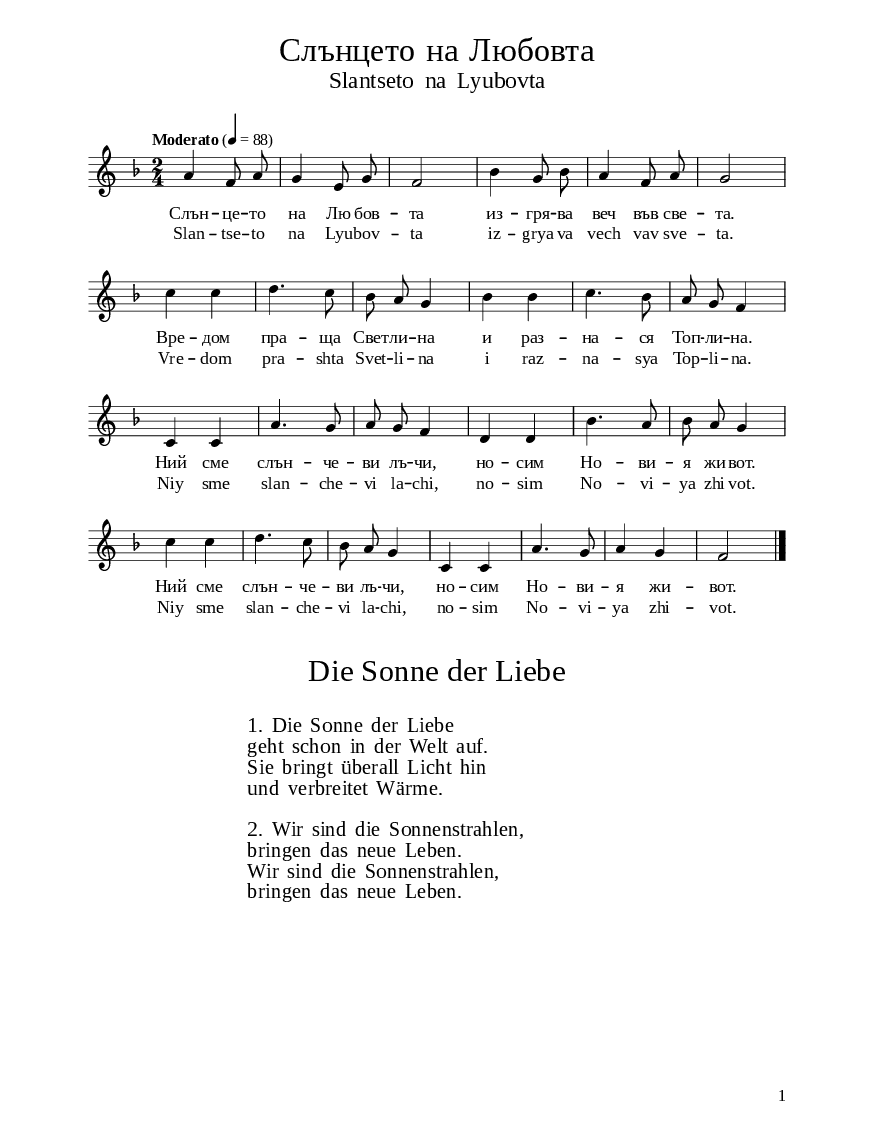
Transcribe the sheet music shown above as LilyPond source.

\version "2.18.2"

\paper {
  #(set-paper-size "a5")
}

\bookpart {
\paper {
  print-all-headers = ##t
  print-page-number = ##t
  print-first-page-number = ##t

  % put page numbers on the bottom
  oddHeaderMarkup = \markup ""
  evenHeaderMarkup = \markup ""
  oddFooterMarkup = \markup
    \fill-line {
      ""
      \on-the-fly #print-page-number-check-first \fromproperty #'page:page-number-string
    }
  evenFooterMarkup = \markup
    \fill-line {
      \on-the-fly #print-page-number-check-first \fromproperty #'page:page-number-string
      ""
    }

  left-margin = 1.5\cm
  right-margin = 1.5\cm
  top-margin = 1.6\cm
  bottom-margin = 1.2\cm
  ragged-bottom = ##t % do not spread the staves to fill the whole vertical space

  % change lyrics and titles font (affects notes also)
  fonts =
    #(make-pango-font-tree
     "Times New Roman"
     "DejaVu Sans"
     "DejaVu Sans Mono"
     (/ (* staff-height pt) 3.6))

  % change distance between staves
  system-system-spacing =
    #'((basic-distance . 12)
       (minimum-distance . 6)
       (padding . 1)
       (stretchability . 12))
}

\header {
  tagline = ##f
}

\score{
  \layout { 
    indent = 0.0\cm % remove first line indentation
    %ragged-last = ##t % do not spread last line to fill the whole space
    \context {
      \Score
      \omit BarNumber %remove bar numbers
    } % context

    \context { % change staff size
      \Staff
      fontSize = #+0 % affects notes size only
      \override StaffSymbol #'staff-space = #(magstep -3)
      \override StaffSymbol #'thickness = #0.5
      \override BarLine #'hair-thickness = #1
      %\override StaffSymbol #'ledger-line-thickness = #'(0 . 0)
    }

    \context { % adjust space between staff and lyrics and between the two lyric lines
      \Lyrics
      \override VerticalAxisGroup.nonstaff-relatedstaff-spacing = #'((basic-distance . 4.5))
      \override VerticalAxisGroup.nonstaff-nonstaff-spacing = #'((minimum-distance . 2))
    }
  } % layout

 \new Voice \absolute  {
    \clef treble
    \key f \major
    \time 2/4 \tempo "Moderato" 4 = 88
    \autoBeamOff
    a'4 f'8 a' | g'4 e'8 g' | f'2 | bes'4 g'8 bes' | a'4 f'8 a' | g'2 \break | 
    c''4 c'' | d''4. c''8 | bes'8 a' g'4 | bes'4 bes' | c''4. bes'8 | a'8 g' f'4 \break | 
    c'4 c' | a'4. g'8 | a'8 g' f'4 | d'4 d' | bes'4. a'8 | bes'8 a' g'4 \break |
    c''4 c'' | d''4. c''8 | bes'8 a' g'4 | c'4 c' | a'4. g'8 | a'4 g' | f'2 |\break \bar "|."
  }
  
  \addlyrics {
    Слън -- це -- то на Лю -- бов -- та из -- гря -- ва веч във све -- та. 
    Вре -- дом пра -- ща Свет -- ли -- на и раз -- на -- ся Топ -- ли -- на. 
    Ний сме слън -- че -- ви лъ -- чи, но -- сим Но -- ви -- я жи -- вот.
    Ний сме слън -- че -- ви лъ -- чи, но -- сим Но -- ви -- я жи -- вот.
  }

  \addlyrics {
    Slan -- tse -- to na Lyu -- bov -- ta iz -- grya -- va vech vav sve -- ta. 
    Vre -- dom pra -- shta Svet -- li -- na i raz -- na -- sya Top -- li -- na. 
    Niy sme slan -- che -- vi la -- chi, no -- sim No -- vi -- ya zhi -- vot.
    Niy sme slan -- che -- vi la -- chi, no -- sim No -- vi -- ya zhi -- vot.
  }
  
  \header {
    title = \markup \column \normal-text \fontsize #2.5 {
              \center-align
              \line {  Слънцето на Любовта }
              \vspace #-0.6
              \center-align
              \line \fontsize #-3 { Slantseto na Lyubovta }
              \vspace #-0.8
              \center-align
              \line \fontsize #-3 { " " }
            }
  }
  
  \midi{}

} % score



\markup \fontsize #+2.5 {
    \hspace #1
    \override #'(baseline-skip . 2.4) % affects space between column lines
    \column {
     
    }

    \hspace #5
    \override #'(baseline-skip . 2.4)
    \column {
      
    } %column
} % markup



% include foreign translation(s) of the song
\version "2.18.2"

\markup \fill-line { \fontsize #6 "Die Sonne der Liebe" }
\markup \null
\markup \null
\markup \fontsize #+2.5 {
  \hspace #14
  \override #'(baseline-skip . 2)
  \column {
    \line { " " }
     \line { " " 1. Die Sonne der Liebe}

\line { " " geht schon in der Welt auf.}

\line { " " Sie bringt überall Licht hin}

\line { " " und verbreitet Wärme.}

\line { " " } 
\line { " " 2. Wir sind die Sonnenstrahlen,}

\line { " " bringen das neue Leben.}

\line { " " Wir sind die Sonnenstrahlen,}

\line { " " bringen das neue Leben.}
     
     
     
       }
       
    }    

%--------------------------------------------------------------------- 


} % bookpart
